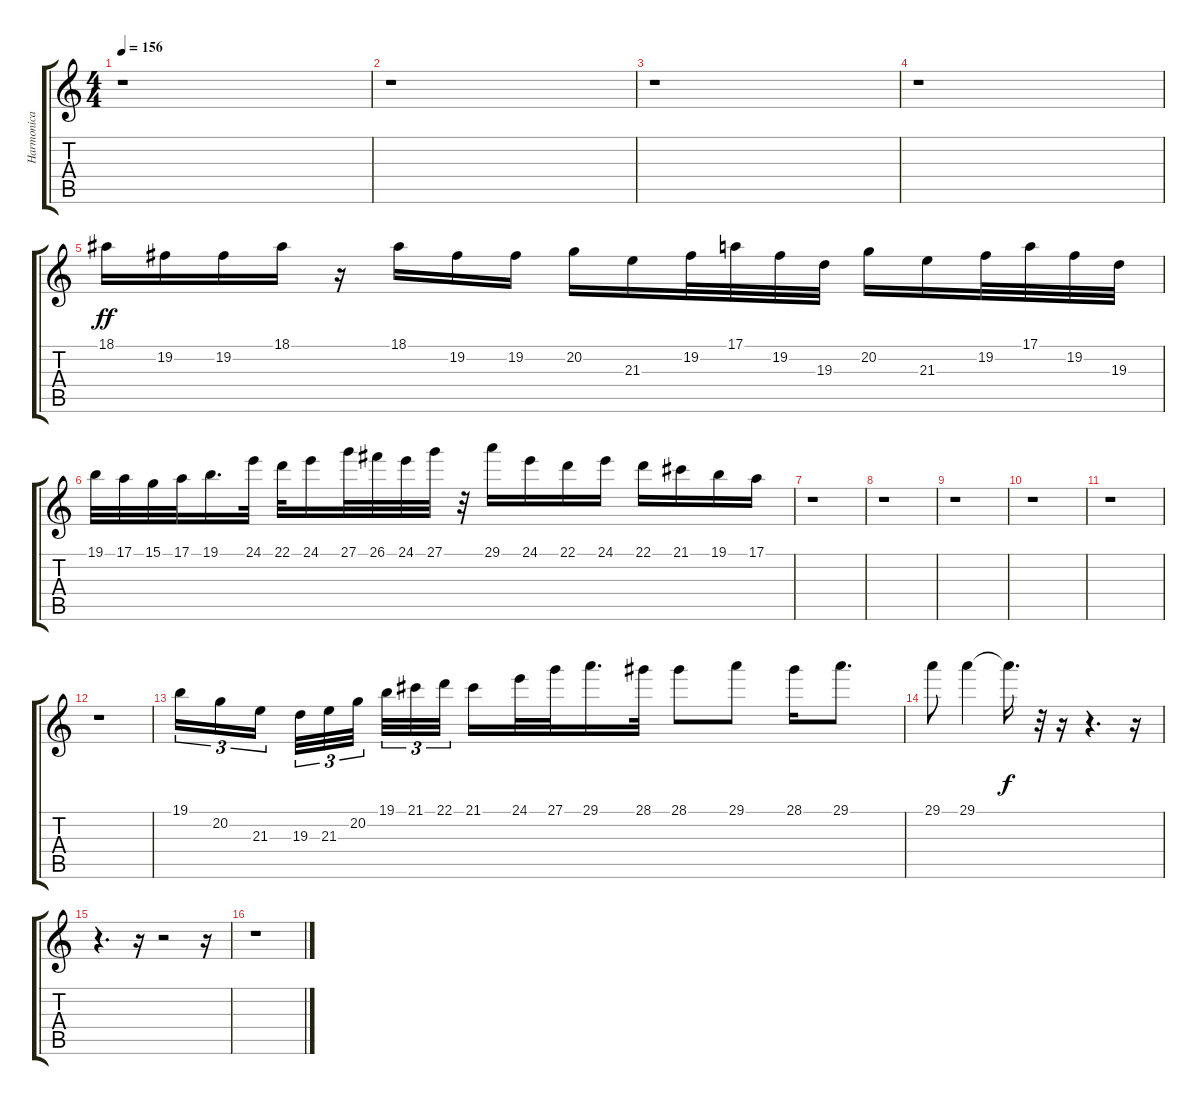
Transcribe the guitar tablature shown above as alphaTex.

\track ("Harmonica" "Harmonica") {instrument harmonica}
\staff {score tabs}
\tuning (E4 B3 G3 D3 A2 E2) {hide}
\ts (4 4)
\tempo 156
\clef g2
\ks c
r.1{dy ff} |
r.1 |
r.1 |
r.1 |
18.1.16 19.2.16 19.2.16 18.1.16 r.16 18.1.16 19.2.16 19.2.16 20.2.16 21.3.16 19.2.32 17.1.32 19.2.32 19.3.32 20.2.16 21.3.16 19.2.32 17.1.32 19.2.32 19.3.32 |
19.1.32 17.1.32 15.1.32 17.1.32 19.1.16{d} 24.1.32 22.1.32 24.1.16 27.1.32 26.1.32 24.1.32 27.1.32 r.32 29.1.16 24.1.16 22.1.16 24.1.16 22.1.16 21.1.16 19.1.16 17.1.16 |
r.1 |
r.1 |
r.1 |
r.1 |
r.1 |
r.1 |
19.1.16{tu (3 2)} 20.2.16{tu (3 2)} 21.3.16{tu (3 2) beam splitsecondary} 19.3.32{tu (3 2)} 21.3.32{tu (3 2)} 20.2.32{tu (3 2) beam splitsecondary} 19.1.32{tu (3 2)} 21.1.32{tu (3 2)} 22.1.32{tu (3 2)} 21.1.16 24.1.32 27.1.32 29.1.16{d} 28.1.32 28.1.8 29.1.8 28.1.16 29.1.8{d} |
29.1.8 29.1.4 29.1{t}.16{d dy f} r.32 r.16 r.4{d} r.16 |
r.4{d} r.16 r.2 r.16 |
r.1
